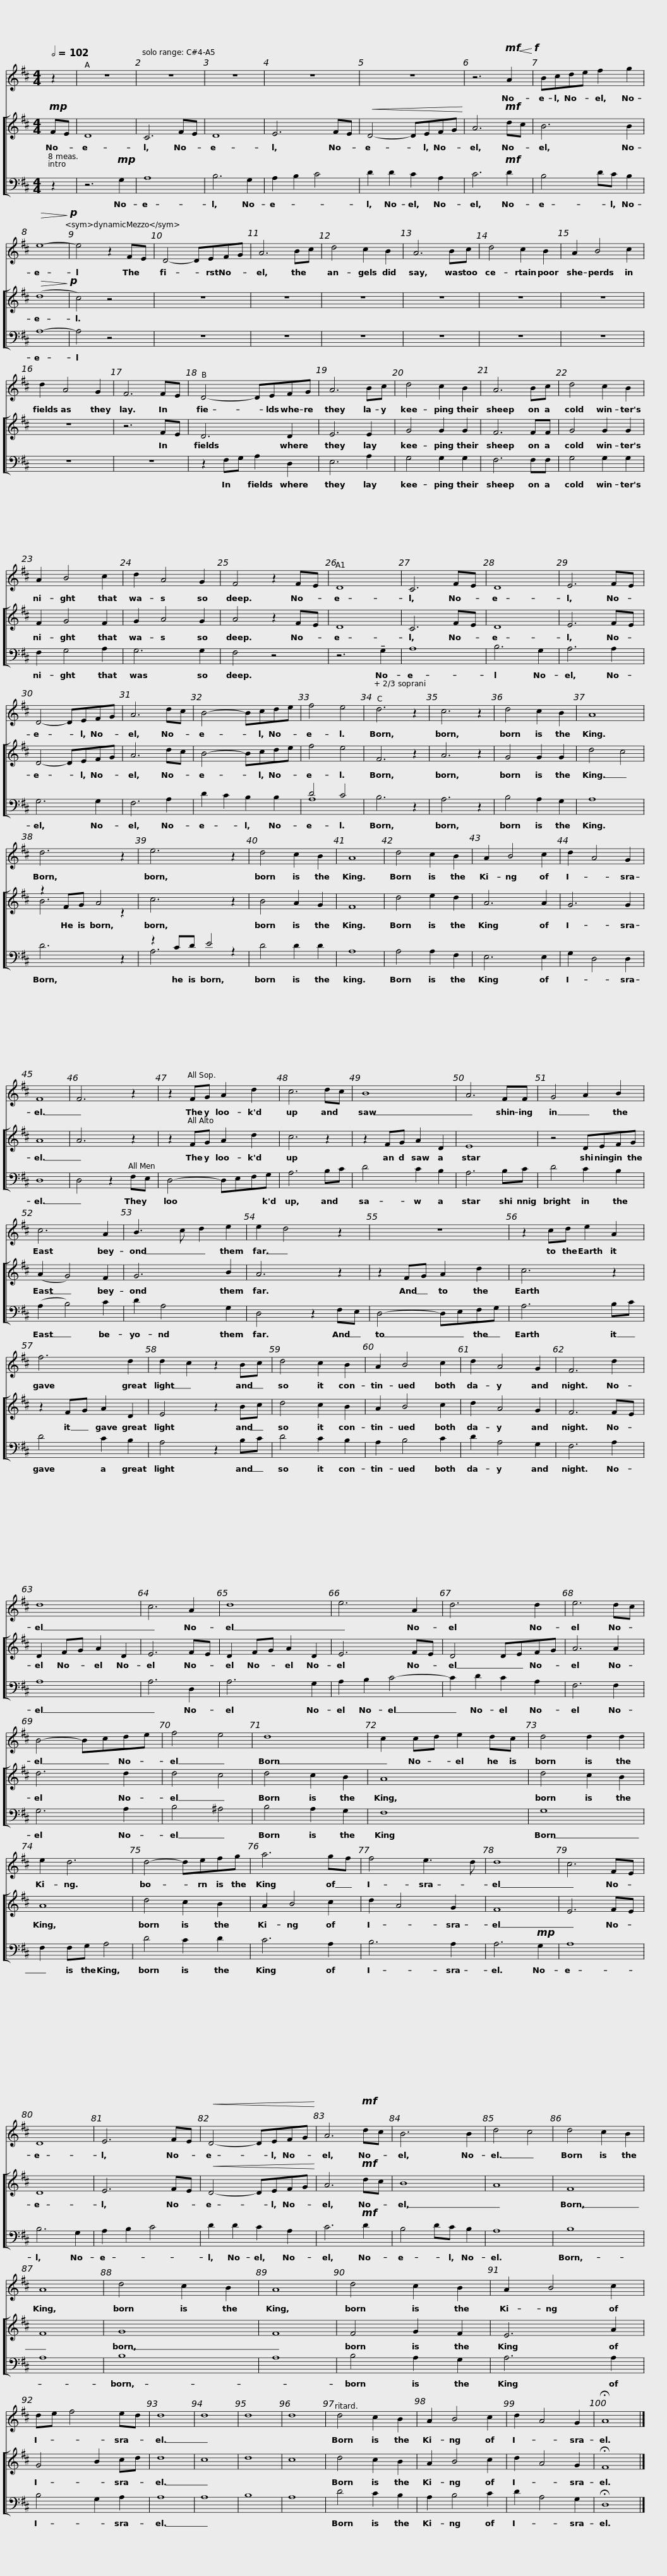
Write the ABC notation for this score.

X:1
%%score 1 [ ( 2 3 ) ( 4 5 ) ]
L:1/8
Q:1/2=102
M:4/4
I:linebreak $
K:D
V:1 treble
V:2 treble
V:3 treble
V:4 bass
V:5 bass
V:1
 z2 | z8 | z8 | z8 | z8 | %5
 z8 | z6!mf!!<(! A2!<)!!f! | Bcde f2 g2 |!>(! e8-!>)!!p! |$ e4 z2 FE | %10
 D4- DEFG | A6 Bc | d4 c2 B2 | A6 Bc | d4 c2 B2 | %15
 A2 B4 c2 |$ d2 A4 G2 | F6 FE | D4- DEFG | A6 Bc | %20
 d4 c2 B2 | A6 Bc |$ d4 c2 B2 | A2 B4 c2 | d2 A4 G2 | %25
 F4 z2 FE | D8 | C6 FE | D8 | E6 FE | %30
 D4- DEFG |$ A6 dc | B4- Bcde | f4 e4 | d6 z2 | %35
 c6 z2 | d4 c2 B2 | A8 | d6 z2 |$ e6 z2 | %40
 d4 c2 B2 | A8 | d4 c2 B2 | A2 B4 c2 | d2 A4 G2 | %45
 F8 | F6 z2 |$ z2 FG A2 d2 | c6 dc | B8 | %50
 A6 FF | G4 A2 B2 | c6 A2 |$ B3 c d2 e2 | e2 d4 z2 | %55
 z8 | z2 cd e2 A2 | f6 d2 |$ d2 c2 z2 Bc | d4 c2 B2 | %60
 A2 B4 c2 | d2 A4 G2 | F6 d2 | d8 | c6 A2 |$ %65
 d8 | e6 A2 | d6 d2 | e6 dc | B4- Bcde | %70
 f4 e4 | d8 |$ c2 cd e2 dc | d4 d2 d2 | e2 d6 | %75
 d4- defg | a6 gf | f4 e3 d | d8 |$ c6 FE | %80
 D8 | E6 FE |!<(! D4- DEFG!<)! | A6!mf! dc | B6 B2 | %85
 d4 c4 | d4 c2 B2 | A8 |$ d4 c2 B2 | A8 | %90
 d4 c2 B2 | A2 B4 c2 | de f4 ed | d8 | d8 | %95
 d8 | d8 | d4 c2 B2 |$ A2 B4 c2 | d2 A4 G2 | %100
 !fermata!A8 |] %101
V:2
!mp! FE | D8 | C6 FE | D8 | E6 FE | %5
!<(! D4- DEFG!<)! | A6!mf! dc | B6 B2 |!>(! (d8!>)!!p! |$ c4) z4 | %10
 z8 | z8 | z8 | z8 | z8 | %15
 z8 |$ z8 | z6 FE | D6 D2 | E6 E2 | %20
 G4 G2 G2 | F6 FF |$ G4 G2 G2 | F2 G4 F2 | G2 A4 G2 | %25
 A4 z2 FE | D8 | C6 FE | D8 | E6 FE | %30
 D4- DEFG |$ A6 dc | B4- Bcde | f4 e4 | F6 z2 | %35
 A6 z2 | G4 G2 G2 | d4 c4 | z2 FG A4 |$ c6 z2 | %40
 B4 A2 G2 | F8 | d4 e2 d2 | A6 A2 | G6 G2 | %45
 A8 | A6 z2 |$ z2 FG A2 d2 | c6 z2 | z2 FG A2 D2 | %50
 E8 | z4 DEFG | (A2 G4) F2 |$ G6 B2 | A6 z2 | %55
 z2 FG A2 d2 | c6 z2 | z2 FG A2 D2 |$ E4 z2 Bc | d4 c2 B2 | %60
 A2 B4 c2 | d2 A4 G2 | F6 FE | D2 FG A2 D2 | E6 FE |$ %65
 D2 FG A2 D2 | E6 FE | D4 DEFG | A6 A2 | d6 d2 | %70
 d4 c4 | d4 c2 B2 |$ A8 | d4 c2 B2 | A8 | %75
 d4 c2 B2 | A2 B4 c2 | d2 A4 G2 | F8 |$ E6 FE | %80
 D8 | E6 FE |!<(! D4- DEFG!<)! | A6!mf! dc | B8 | %85
 A8 | F8 | F8 |$ G8 | F8 | %90
 F4 G2 F2 | E6 A2 | G4 B2 cd | d8 | c8 | %95
 d8 | c8 | d4 c2 B2 |$ A2 B4 c2 | d2 A4 G2 | %100
 !fermata!F8 |] %101
V:3
 x2 | x8 | x8 | x8 | x8 | %5
 x8 | x8 | x8 | x8 |$ x8 | %10
 x8 | x8 | x8 | x8 | x8 | %15
 x8 |$ x8 | x8 | x8 | x8 | %20
 x8 | x8 |$ x8 | x8 | x8 | %25
 x8 | x8 | x8 | x8 | x8 | %30
 x8 |$ x8 | x8 | x8 | x8 | %35
 x8 | x8 | x8 | B6 z2 |$ x8 | %40
 x8 | x8 | x8 | x8 | x8 | %45
 x8 | x8 |$ x8 | x8 | x8 | %50
 x8 | x8 | x8 |$ x8 | x8 | %55
 x8 | x8 | x8 |$ x8 | x8 | %60
 x8 | x8 | x8 | x8 | x8 |$ %65
 x8 | x8 | x8 | x8 | x8 | %70
 x8 | x8 |$ x8 | x8 | x8 | %75
 x8 | x8 | x8 | x8 |$ x8 | %80
 x8 | x8 | x8 | x8 | x8 | %85
 x8 | x8 | x8 |$ x8 | x8 | %90
 x8 | x8 | x8 | x8 | x8 | %95
 x8 | x8 | x8 |$ x8 | x8 | %100
 x8 |] %101
V:4
 z2 | z6!mp! G,2 | A,8 | B,6 G,2 | A,2 B,2 C4 | %5
 D2 D2 C2 A,2 | C6!mf! D2 | B,4 DC B,2 | A,8- |$ A,4 z4 | %10
 z8 | z8 | z8 | z8 | z8 | %15
 z8 |$ z8 | z8 | z2 F,G, A,2 D,2 | E,6 A,2 | %20
 G,4 G,2 G,2 | F,6 F,F, |$ G,4 G,2 G,2 | F,2 G,4 A,2 | G,6 G,2 | %25
 F,4 z4 | z6 !tenuto!G,2 | A,8 | B,6 G,2 | A,6 A,2 | %30
 G,6 G,2 |$ F,6 A,2 | D2 C2 B,2 B,2 | D4 C4 | B,6 z2 | %35
 A,6 z2 | B,4 A,2 G,2 | A,8 | D6 z2 |$ z2 CD E4 | %40
 D4 D2 D2 | A,8 | A,4 A,2 F,2 | E,6 E,2 | G,2 D,4 D,2 | %45
 D,8 | D,4 z2 F,E, |$ D,4- D,E,F,G, | A,6 B,C | D4 C2 B,2 | %50
 A,6 B,C | D4 C2 B,2 | (A,2 B,4) C2 |$ D2 A,4 G,2 | D,4 z2 F,E, | %55
 D,4- D,E,F,G, | A,6 B,C | D4 C2 B,2 |$ A,4 z2 B,C | D4 C2 B,2 | %60
 A,2 B,4 C2 | D2 A,4 G,2 | F,6 A,2 | A,8 | A,6 D,2 |$ %65
 A,6 G,2 | A,2 B,2 C4- | C2 D2 C2 A,2 | F,6 F,2 | G,6 A,2 | %70
 B,4 ^A,4 | B,4 A,2 G,2 |$ F,8 | G,8 | F,2 F,G, A,4 | %75
 D4 C2 D2 | C6 A,2 | B,6 A,2 | A,6!mp! G,2 |$ A,8 | %80
 B,6 G,2 | A,2 B,2 C4 | D2 D2 C2 A,2 | C6!mf! D2 | B,4 DC B,2 | %85
 A,8 | B,8 | A,8 |$ B,8 | A,8 | %90
 B,4 A,2 G,2 | A,6 A,2 | B,4 G,2 A,2 | A,8 | A,8 | %95
 B,8 | A,8 | D4 C2 B,2 |$ A,2 B,4 C2 | D2 A,4 G,2 | %100
 !fermata!D,8 |] %101
V:5
 x2 | x8 | x8 | x8 | x8 | %5
 x8 | x8 | x8 | x8 |$ x8 | %10
 x8 | x8 | x8 | x8 | x8 | %15
 x8 |$ x8 | x8 | x8 | x8 | %20
 x8 | x8 |$ x8 | x8 | x8 | %25
 x8 | x8 | x8 | x8 | x8 | %30
 x8 |$ x8 | x8 | A,8 | x8 | %35
 x8 | x8 | x8 | x8 |$ A,6 z2 | %40
 x8 | x8 | x8 | x8 | x8 | %45
 x8 | x8 |$ x8 | x8 | x8 | %50
 x8 | x8 | x8 |$ x8 | x8 | %55
 x8 | x8 | x8 |$ x8 | x8 | %60
 x8 | x8 | x8 | x8 | x8 |$ %65
 x8 | x8 | x8 | x8 | x8 | %70
 x8 | x8 |$ x8 | x8 | x8 | %75
 x8 | x8 | x8 | x8 |$ x8 | %80
 x8 | x8 | x8 | x8 | x8 | %85
 x8 | x8 | x8 |$ x8 | x8 | %90
 x8 | x8 | x8 | x8 | x8 | %95
 x8 | x8 | x8 |$ x8 | x8 | %100
 x8 |] %101
